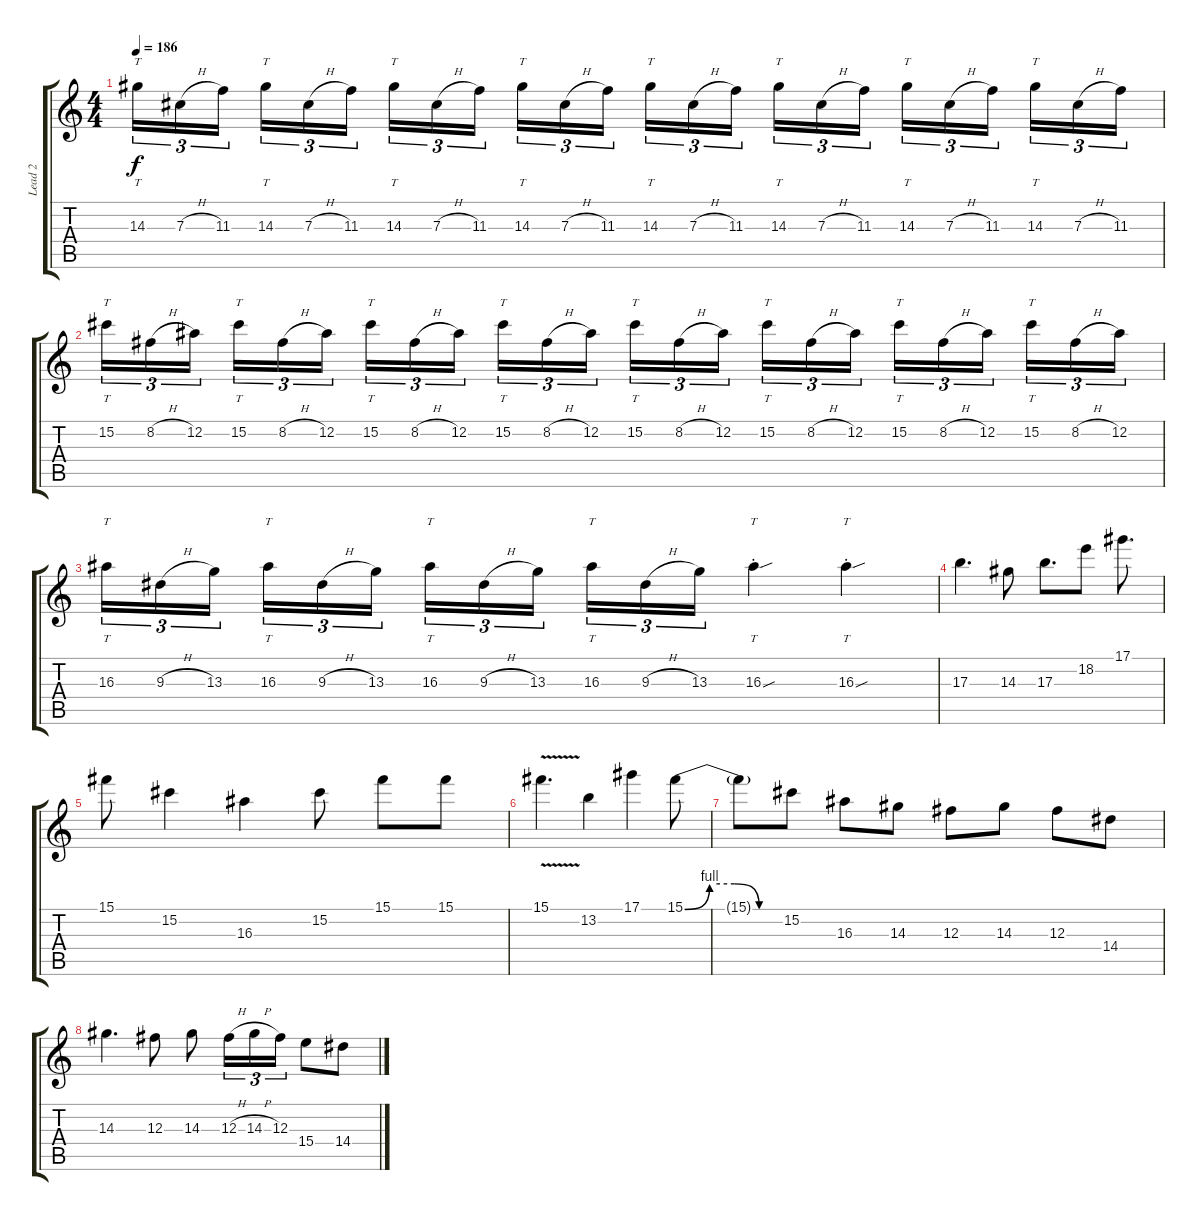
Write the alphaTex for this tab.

\track ("Lead 2" "Lead 2") {instrument overdrivenguitar}
\staff {score tabs}
\tuning (Eb4 Bb3 Gb3 Db3 Ab2 Eb2) {hide}
\ts (4 4)
\tempo 186
\clef g2
\ks c
14.3.16{tt tu (3 2) dy f} 7.3{h}.16{tu (3 2)} 11.3.16{tu (3 2) beam splitsecondary} 14.3.16{tt tu (3 2)} 7.3{h}.16{tu (3 2)} 11.3.16{tu (3 2)} 14.3.16{tt tu (3 2)} 7.3{h}.16{tu (3 2)} 11.3.16{tu (3 2) beam splitsecondary} 14.3.16{tt tu (3 2)} 7.3{h}.16{tu (3 2)} 11.3.16{tu (3 2)} 14.3.16{tt tu (3 2)} 7.3{h}.16{tu (3 2)} 11.3.16{tu (3 2) beam splitsecondary} 14.3.16{tt tu (3 2)} 7.3{h}.16{tu (3 2)} 11.3.16{tu (3 2)} 14.3.16{tt tu (3 2)} 7.3{h}.16{tu (3 2)} 11.3.16{tu (3 2) beam splitsecondary} 14.3.16{tt tu (3 2)} 7.3{h}.16{tu (3 2)} 11.3.16{tu (3 2)} |
15.2.16{tt tu (3 2)} 8.2{h}.16{tu (3 2)} 12.2.16{tu (3 2) beam splitsecondary} 15.2.16{tt tu (3 2)} 8.2{h}.16{tu (3 2)} 12.2.16{tu (3 2)} 15.2.16{tt tu (3 2)} 8.2{h}.16{tu (3 2)} 12.2.16{tu (3 2) beam splitsecondary} 15.2.16{tt tu (3 2)} 8.2{h}.16{tu (3 2)} 12.2.16{tu (3 2)} 15.2.16{tt tu (3 2)} 8.2{h}.16{tu (3 2)} 12.2.16{tu (3 2) beam splitsecondary} 15.2.16{tt tu (3 2)} 8.2{h}.16{tu (3 2)} 12.2.16{tu (3 2)} 15.2.16{tt tu (3 2)} 8.2{h}.16{tu (3 2)} 12.2.16{tu (3 2) beam splitsecondary} 15.2.16{tt tu (3 2)} 8.2{h}.16{tu (3 2)} 12.2.16{tu (3 2)} |
16.3.16{tt tu (3 2)} 9.3{h}.16{tu (3 2)} 13.3.16{tu (3 2) beam splitsecondary} 16.3.16{tt tu (3 2)} 9.3{h}.16{tu (3 2)} 13.3.16{tu (3 2)} 16.3.16{tt tu (3 2)} 9.3{h}.16{tu (3 2)} 13.3.16{tu (3 2) beam splitsecondary} 16.3.16{tt tu (3 2)} 9.3{h}.16{tu (3 2)} 13.3.16{tu (3 2)} 16.3{sou st}.4{tt} 16.3{sou st}.4{tt} |
17.3.4{d} 14.3.8 17.3.8{d} 18.2.8 17.1.8{d} |
15.1.8 15.2.4 16.3.4 15.2.8 15.1.8 15.1.8 |
15.1{v}.4{d} 13.2.4 17.1.4 15.1{be (custom 0 0 15 4 30 4 45 0 60 0)}.8 |
15.1{t}.8 15.2.8 16.3.8 14.3.8 12.3.8 14.3.8 12.3.8 14.4.8 |
14.3.4{d} 12.3.8 14.3.8 12.3{h}.16{tu (3 2)} 14.3{h}.16{tu (3 2)} 12.3.16{tu (3 2)} 15.4.8 14.4.8
